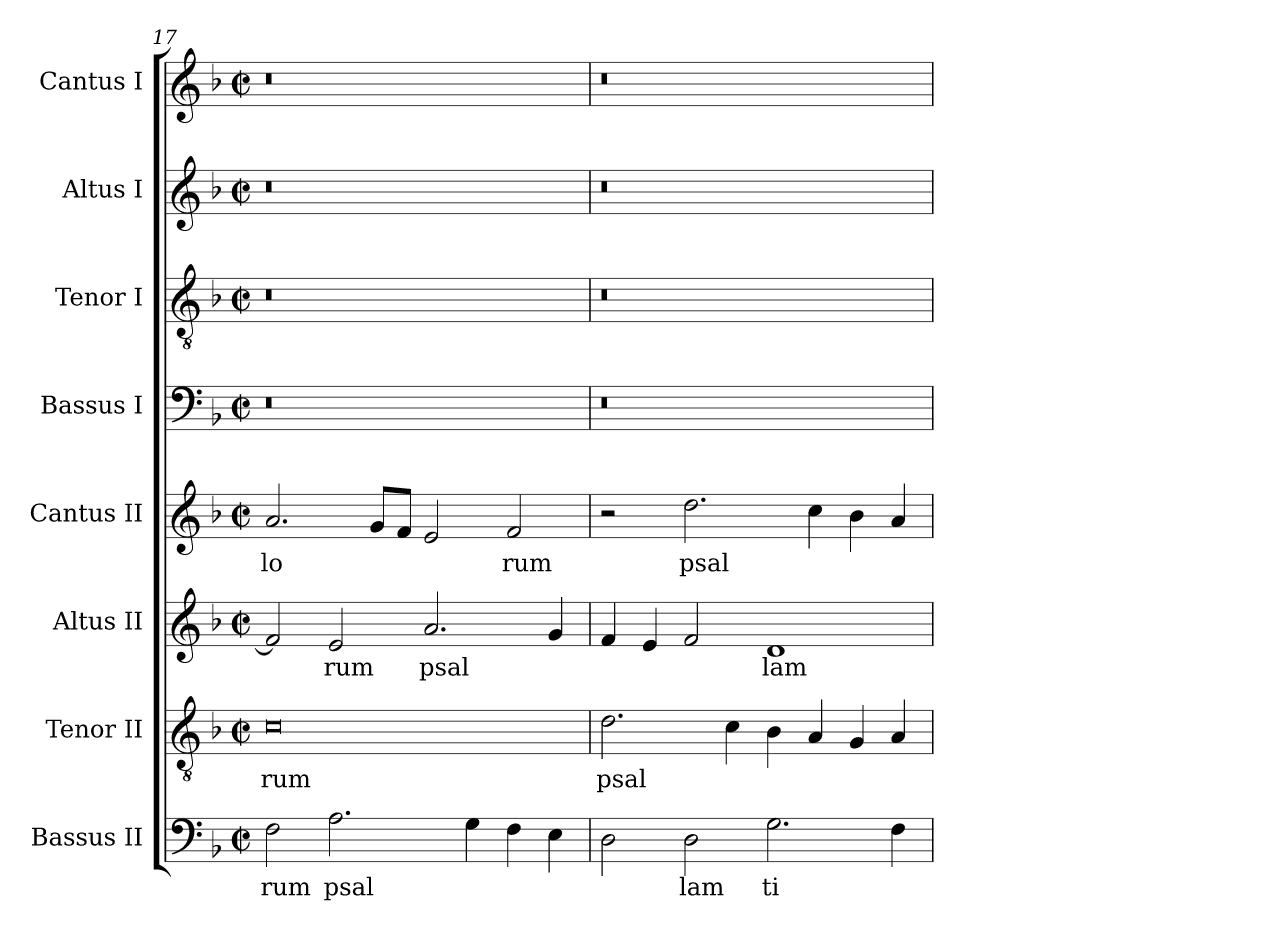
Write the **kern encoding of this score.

**kern	**text	**kern	**text	**kern	**text	**kern	**text	**kern	**kern	**kern	**kern
*part8	*part8	*part7	*part7	*part6	*part6	*part5	*part5	*part4	*part3	*part2	*part1
*staff8	*staff8	*staff7	*staff7	*staff6	*staff6	*staff5	*staff5	*staff4	*staff3	*staff2	*staff1
*I"Bassus II	*	*I"Tenor II	*	*I"Altus II	*	*I"Cantus II	*	*I"Bassus I	*I"Tenor I	*I"Altus I	*I"Cantus I
*clefF4	*	*clefGv2	*	*clefG2	*	*clefG2	*	*clefF4	*clefGv2	*clefG2	*clefG2
*k[b-]	*	*k[b-]	*	*k[b-]	*	*k[b-]	*	*k[b-]	*k[b-]	*k[b-]	*k[b-]
*F:	*	*F:	*	*F:	*	*F:	*	*F:	*F:	*F:	*F:
*M2/2	*	*M2/2	*	*M2/2	*	*M2/2	*	*M2/2	*M2/2	*M2/2	*M2/2
*met(c|)	*	*met(c|)	*	*met(c|)	*	*met(c|)	*	*met(c|)	*met(c|)	*met(c|)	*met(c|)
=17	=17	=17	=17	=17	=17	=17	=17	=17	=17	=17	=17
!	!LO:LY:b:cj	!	!LO:LY:b:cj	!	!	!	!LO:LY:b:cj	!	!	!	!
2F\	rum	0c	rum	2f/]	.	2.a/	lo	0r	0r	0r	0r
!	!LO:LY:b	!	!	!	!LO:LY:b:cj	!	!	!	!	!	!
2.A\	psal	.	.	2e/	rum	.	.	.	.	.	.
.	.	.	.	.	.	8g/L	.	.	.	.	.
.	.	.	.	.	.	8f/J	.	.	.	.	.
!	!	!	!	!	!LO:LY:b	!	!	!	!	!	!
.	.	.	.	2.a/	psal	2e/	.	.	.	.	.
4G\	.	.	.	.	.	.	.	.	.	.	.
!	!	!	!	!	!	!	!LO:LY:b:cj	!	!	!	!
4F\	.	.	.	.	.	2f/	rum	.	.	.	.
4E\	.	.	.	4g/	.	.	.	.	.	.	.
=18	=18	=18	=18	=18	=18	=18	=18	=18	=18	=18	=18
!	!	!	!LO:LY:b	!	!	!	!	!	!	!	!
2D\	.	2.d\	psal	4f/	.	2r	.	0r	0r	0r	0r
.	.	.	.	4e/	.	.	.	.	.	.	.
!	!LO:LY:b:cj	!	!	!	!	!	!LO:LY:b	!	!	!	!
2D\	lam	.	.	2f/	.	2.dd\	psal	.	.	.	.
.	.	4c\	.	.	.	.	.	.	.	.	.
!	!LO:LY:b:cj	!	!	!	!LO:LY:b:cj	!	!	!	!	!	!
2.G\	ti	4B-\	.	1d	lam	.	.	.	.	.	.
.	.	4A/	.	.	.	4cc\	.	.	.	.	.
.	.	4G/	.	.	.	4b-\	.	.	.	.	.
4F\	.	4A/	.	.	.	4a/	.	.	.	.	.
=	=	=	=	=	=	=	=	=	=	=	=
*-	*-	*-	*-	*-	*-	*-	*-	*-	*-	*-	*-
